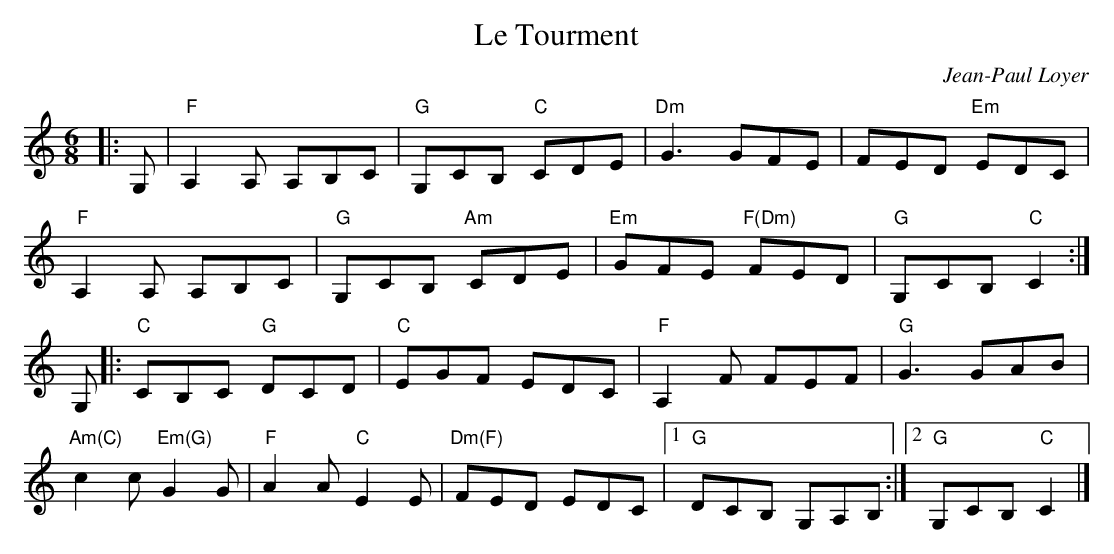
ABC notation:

X:1
T:Le Tourment
C:Jean-Paul Loyer
M:6/8
L:1/8
K:C
|:G,|"F"A,2A, A,B,C|"G"G,CB, "C"CDE|"Dm"G3 GFE| FED "Em"EDC|
"F"A,2A, A,B,C|"G"G,CB, "Am"CDE|"Em"GFE "F(Dm)"FED|"G"G,CB, "C"C2:|
 G,|:"C"CB,C "G"DCD|"C"EGF EDC|"F"A,2F FEF|"G"G3 GAB|
"Am(C)"c2c "Em(G)"G2G|"F"A2A "C"E2E|"Dm(F)"FED EDC|1 "G"DCB, G,A,B, :|2 "G"G,CB, "C"C2|]
